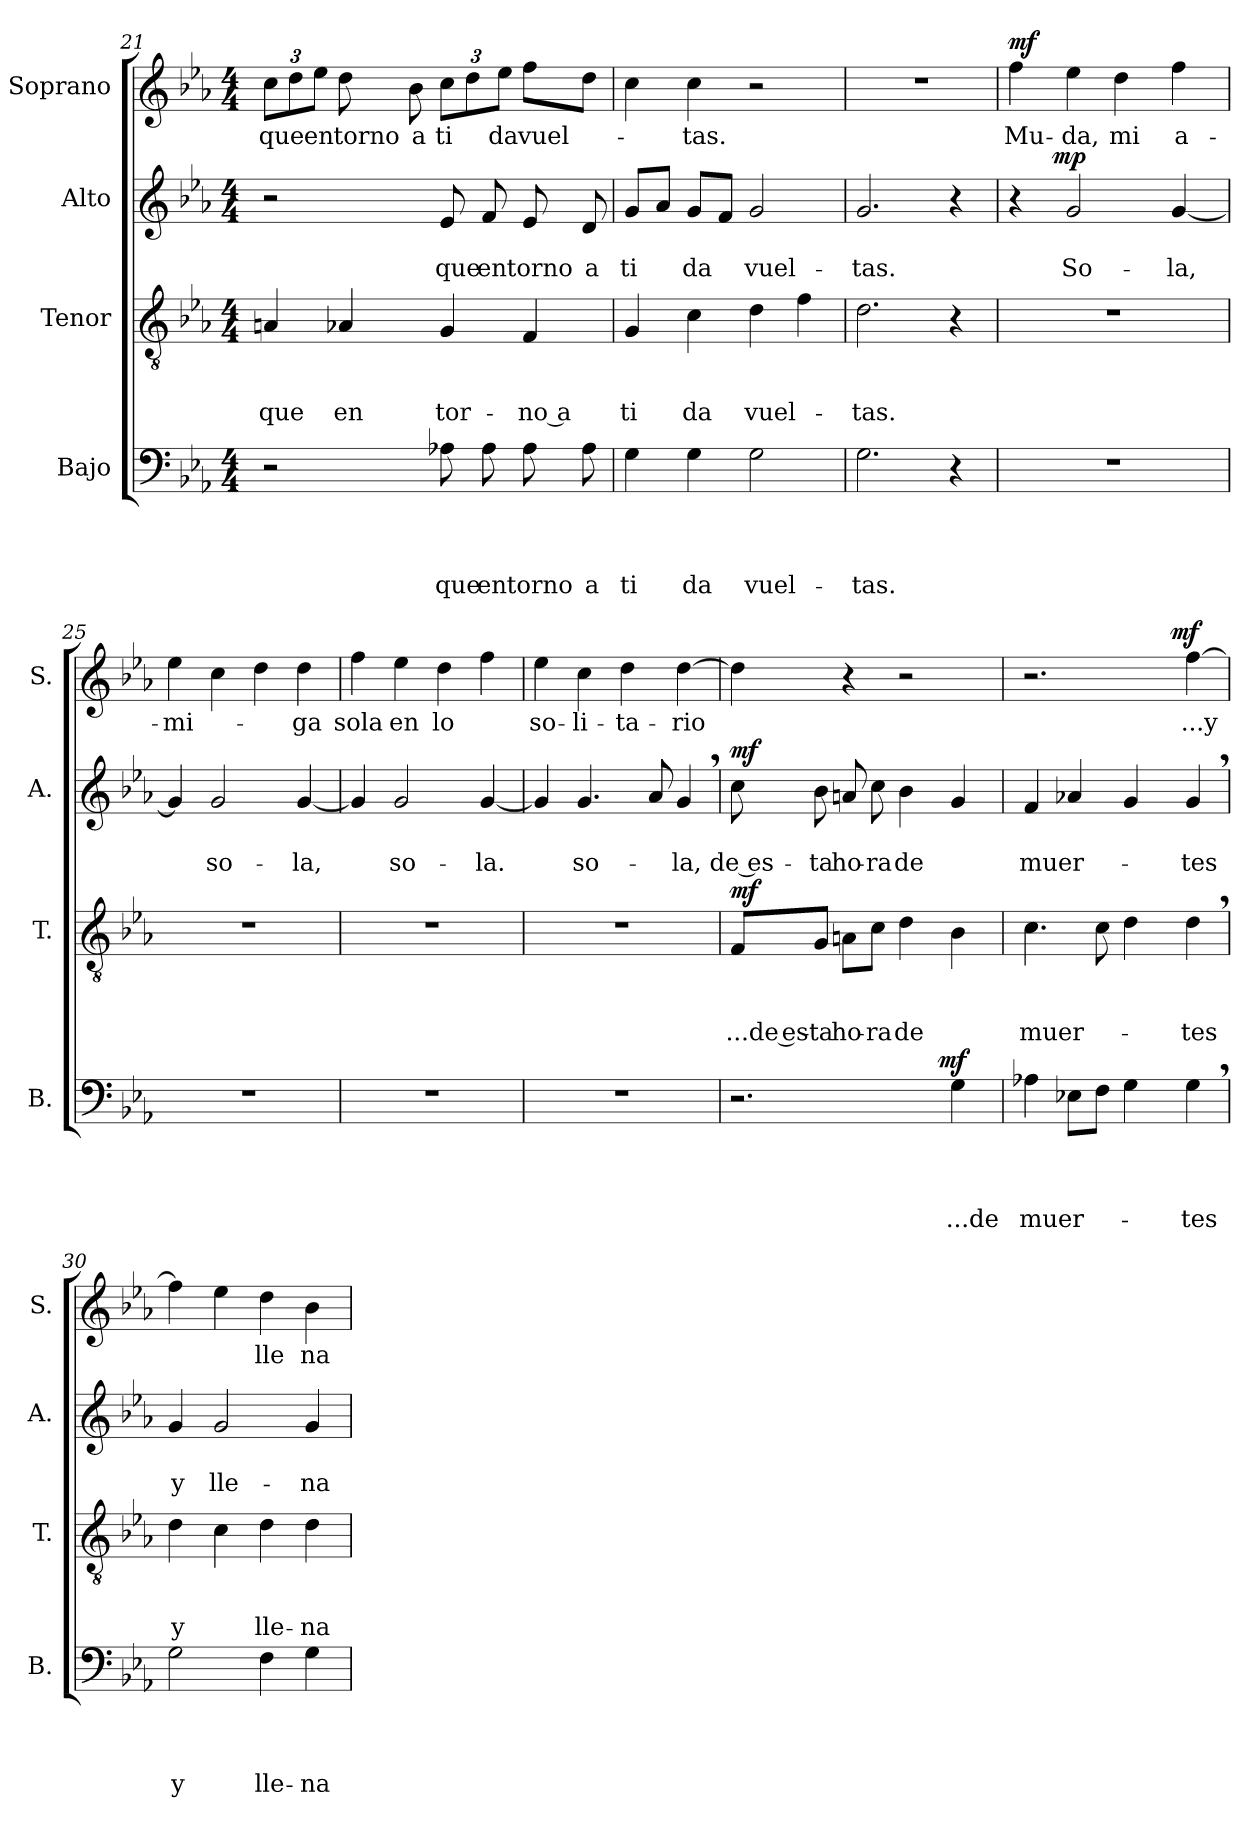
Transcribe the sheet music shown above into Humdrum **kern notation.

**kern	**text	**text	**text	**text	**dynam	**kern	**text	**text	**text	**dynam	**kern	**text	**text	**dynam	**kern	**text	**dynam
*part4	*part4	*part4	*part4	*part4	*part4	*part3	*part3	*part3	*part3	*part3	*part2	*part2	*part2	*part2	*part1	*part1	*part1
*staff4	*staff4	*staff4	*staff4	*staff4	*staff4	*staff3	*staff3	*staff3	*staff3	*staff3	*staff2	*staff2	*staff2	*staff2	*staff1	*staff1	*staff1
*I"Bajo	*	*	*	*	*	*I"Tenor	*	*	*	*	*I"Alto	*	*	*	*I"Soprano	*	*
*I'B.	*	*	*	*	*	*I'T.	*	*	*	*	*I'A.	*	*	*	*I'S.	*	*
*clefF4	*	*	*	*	*	*clefGv2	*	*	*	*	*clefG2	*	*	*	*clefG2	*	*
*k[b-e-a-]	*	*	*	*	*	*k[b-e-a-]	*	*	*	*	*k[b-e-a-]	*	*	*	*k[b-e-a-]	*	*
*E-:	*	*	*	*	*	*E-:	*	*	*	*	*E-:	*	*	*	*E-:	*	*
*M4/4	*	*	*	*	*	*M4/4	*	*	*	*	*M4/4	*	*	*	*M4/4	*	*
=21	=21	=21	=21	=21	=21	=21	=21	=21	=21	=21	=21	=21	=21	=21	=21	=21	=21
!	!	!	!	!	!	!	!	!	!LO:LY:b	!	!	!	!	!	!	!LO:LY:b	!
2r	.	.	.	.	.	4An/	.	.	que	.	2r	.	.	.	12cc\L	que	.
.	.	.	.	.	.	.	.	.	.	.	.	.	.	.	12dd\	.	.
!	!	!	!	!	!	!	!	!	!	!	!	!	!	!	!	!LO:LY:b	!
.	.	.	.	.	.	.	.	.	.	.	.	.	.	.	12ee-\J	en	.
!	!	!	!	!	!	!	!	!	!LO:LY:b	!	!	!	!	!	!	!LO:LY:b	!
.	.	.	.	.	.	4A-X/	.	.	en	.	.	.	.	.	8dd\	tor­no	.
!	!	!	!	!	!	!	!	!	!	!	!	!	!	!	!	!LO:LY:b	!
.	.	.	.	.	.	.	.	.	.	.	.	.	.	.	8b-\	a	.
!	!	!	!	!LO:LY:b	!	!	!	!	!LO:LY:b	!	!	!	!LO:LY:b	!	!	!LO:LY:b	!
8A-X\	.	.	.	que	.	4G/	.	.	tor-	.	8e-/	.	que	.	12cc\L	ti	.
.	.	.	.	.	.	.	.	.	.	.	.	.	.	.	12dd\	.	.
!	!	!	!	!LO:LY:b	!	!	!	!	!	!	!	!	!LO:LY:b	!	!	!	!
8A-\	.	.	.	en	.	.	.	.	.	.	8f/	.	en	.	.	.	.
!	!	!	!	!	!	!	!	!	!	!	!	!	!	!	!	!LO:LY:b	!
.	.	.	.	.	.	.	.	.	.	.	.	.	.	.	12ee-\J	da	.
!	!	!	!	!LO:LY:b	!	!	!	!	!LO:LY:b:rj	!	!	!	!LO:LY:b	!	!	!LO:LY:b	!
8A-\	.	.	.	tor­no	.	4F/	.	.	-no a	.	8e-/	.	tor­no	.	8ff\L	vuel-	.
!	!	!	!	!LO:LY:b	!	!	!	!	!	!	!	!	!LO:LY:b	!	!	!	!
8A-\	.	.	.	a	.	.	.	.	.	.	8d/	.	a	.	8dd\J	.	.
!!LO:PB:g=z
=22	=22	=22	=22	=22	=22	=22	=22	=22	=22	=22	=22	=22	=22	=22	=22	=22	=22
!	!	!	!	!LO:LY:b	!	!	!	!	!LO:LY:b	!	!	!	!LO:LY:b	!	!	!	!
4G\	.	.	.	ti	.	4G/	.	.	ti	.	8g/L	.	ti	.	4cc\	.	.
.	.	.	.	.	.	.	.	.	.	.	8a-/J	.	.	.	.	.	.
!	!	!	!	!LO:LY:b	!	!	!	!	!LO:LY:b	!	!	!	!LO:LY:b	!	!	!LO:LY:b	!
4G\	.	.	.	da	.	4c\	.	.	da	.	8g/L	.	da	.	4cc\	-tas.	.
.	.	.	.	.	.	.	.	.	.	.	8f/J	.	.	.	.	.	.
!	!	!	!	!LO:LY:b	!	!	!	!	!LO:LY:b	!	!	!	!LO:LY:b	!	!	!	!
2G\	.	.	.	vuel-	.	4d\	.	.	vuel-	.	2g/	.	vuel-	.	2r	.	.
.	.	.	.	.	.	4f\	.	.	.	.	.	.	.	.	.	.	.
=23	=23	=23	=23	=23	=23	=23	=23	=23	=23	=23	=23	=23	=23	=23	=23	=23	=23
!	!	!	!	!LO:LY:b	!	!	!	!	!LO:LY:b	!	!	!	!LO:LY:b	!	!	!	!
2.G\	.	.	.	-tas.	.	2.d\	.	.	-tas.	.	2.g/	.	-tas.	.	1r	.	.
4r	.	.	.	.	.	4r	.	.	.	.	4r	.	.	.	.	.	.
=24	=24	=24	=24	=24	=24	=24	=24	=24	=24	=24	=24	=24	=24	=24	=24	=24	=24
!	!	!	!	!	!	!	!	!	!	!	!	!	!	!	!	!LO:LY:b	!LO:DY:a
*	*	*	*	*	*	*	*	*	*	*	*^	*	*	*	*	*	*
1r	.	.	.	.	.	1r	.	.	.	.	4r	8..ryy	.	.	.	4ff\	Mu-	mf
!	!	!	!	!	!	!	!	!	!	!	!	!	!	!	!LO:DY:a	!	!	!
.	.	.	.	.	.	.	.	.	.	.	.	2ryy	.	.	mp	.	.	.
!	!	!	!	!	!	!	!	!	!	!	!	!	!	!LO:LY:b	!	!	!LO:LY:b	!
.	.	.	.	.	.	.	.	.	.	.	2g/	.	.	So-	.	4ee-\	-da,	.
!	!	!	!	!	!	!	!	!	!	!	!	!	!	!	!	!	!LO:LY:b	!
.	.	.	.	.	.	.	.	.	.	.	.	.	.	.	.	4dd\	mi	.
.	.	.	.	.	.	.	.	.	.	.	.	4ryy	.	.	.	.	.	.
!	!	!	!	!	!	!	!	!	!	!	!	!	!	!LO:LY:b	!	!	!LO:LY:b	!
.	.	.	.	.	.	.	.	.	.	.	[<4g/	.	.	-la,	.	4ff\	a-	.
.	.	.	.	.	.	.	.	.	.	.	.	32ryy	.	.	.	.	.	.
=25	=25	=25	=25	=25	=25	=25	=25	=25	=25	=25	=25	=25	=25	=25	=25	=25	=25	=25
!	!	!	!	!	!	!	!	!	!	!	!	!	!	!	!	!	!LO:LY:b	!
*	*	*	*	*	*	*	*	*	*	*	*v	*v	*	*	*	*	*	*
1r	.	.	.	.	.	1r	.	.	.	.	4g/]	.	.	.	4ee-\	-mi-	.
!	!	!	!	!	!	!	!	!	!	!	!	!	!LO:LY:b	!	!	!	!
.	.	.	.	.	.	.	.	.	.	.	2g/	.	so-	.	4cc\	.	.
.	.	.	.	.	.	.	.	.	.	.	.	.	.	.	4dd\	.	.
!	!	!	!	!	!	!	!	!	!	!	!	!	!LO:LY:b	!	!	!LO:LY:b	!
.	.	.	.	.	.	.	.	.	.	.	[<4g/	.	-la,	.	4dd\	-ga	.
=26	=26	=26	=26	=26	=26	=26	=26	=26	=26	=26	=26	=26	=26	=26	=26	=26	=26
!	!	!	!	!	!	!	!	!	!	!	!	!	!	!	!	!LO:LY:b	!
1r	.	.	.	.	.	1r	.	.	.	.	4g/]	.	.	.	4ff\	so­la	.
!	!	!	!	!	!	!	!	!	!	!	!	!	!LO:LY:b	!	!	!LO:LY:b	!
.	.	.	.	.	.	.	.	.	.	.	2g/	.	so-	.	4ee-\	en	.
!	!	!	!	!	!	!	!	!	!	!	!	!	!	!	!	!LO:LY:b	!
.	.	.	.	.	.	.	.	.	.	.	.	.	.	.	4dd\	lo	.
!	!	!	!	!	!	!	!	!	!	!	!	!	!LO:LY:b	!	!	!	!
.	.	.	.	.	.	.	.	.	.	.	[<4g/	.	-la.	.	4ff\	.	.
=27	=27	=27	=27	=27	=27	=27	=27	=27	=27	=27	=27	=27	=27	=27	=27	=27	=27
!	!	!	!	!	!	!	!	!	!	!	!	!	!	!	!	!LO:LY:b	!
1r	.	.	.	.	.	1r	.	.	.	.	4g/]	.	.	.	4ee-\	so-	.
!	!	!	!	!	!	!	!	!	!	!	!	!	!LO:LY:b	!	!	!LO:LY:b	!
.	.	.	.	.	.	.	.	.	.	.	4.g/	.	so-	.	4cc\	-li-	.
!	!	!	!	!	!	!	!	!	!	!	!	!	!	!	!	!LO:LY:b	!
.	.	.	.	.	.	.	.	.	.	.	.	.	.	.	4dd\	-ta-	.
.	.	.	.	.	.	.	.	.	.	.	8a-/	.	.	.	.	.	.
!	!	!	!	!	!	!	!	!	!	!	!	!	!LO:LY:b	!	!	!LO:LY:b	!
.	.	.	.	.	.	.	.	.	.	.	4g,>/	.	-la,	.	[>4dd\	-rio	.
=28	=28	=28	=28	=28	=28	=28	=28	=28	=28	=28	=28	=28	=28	=28	=28	=28	=28
!	!	!	!	!	!	!	!	!	!LO:LY:b:rj	!LO:DY:a	!	!	!LO:LY:b:rj	!LO:DY:a	!	!	!
*^	*	*	*	*	*	*	*	*	*	*	*	*	*	*	*	*	*
2.r	2ryy	.	.	.	.	.	8F/L	.	.	...de es-	mf	8cc\	.	de es-	mf	4dd\]	.	.
!	!	!	!	!	!	!	!	!	!	!LO:LY:b	!	!	!	!LO:LY:b	!	!	!	!
.	.	.	.	.	.	.	8G/J	.	.	-ta	.	8b-\	.	-ta	.	.	.	.
!	!	!	!	!	!	!	!	!	!	!LO:LY:b	!	!	!	!LO:LY:b	!	!	!	!
.	.	.	.	.	.	.	8An\L	.	.	ho-	.	8an/	.	ho-	.	4r	.	.
!	!	!	!	!	!	!	!	!	!	!LO:LY:b:rj	!	!	!	!LO:LY:b:rj	!	!	!	!
.	.	.	.	.	.	.	8c\J	.	.	-ra	.	8cc\	.	-ra	.	.	.	.
!	!	!	!	!	!	!	!	!	!	!LO:LY:b	!	!	!	!LO:LY:b	!	!	!	!
.	8..ryy	.	.	.	.	.	4d\	.	.	de	.	4b-\	.	de	.	2r	.	.
!	!	!	!	!	!	!LO:DY:a	!	!	!	!	!	!	!	!	!	!	!	!
.	4ryy	.	.	.	.	mf	.	.	.	.	.	.	.	.	.	.	.	.
!	!	!	!	!	!LO:LY:b	!	!	!	!	!	!	!	!	!	!	!	!	!
4G\	.	.	.	.	...de	.	4B-\	.	.	.	.	4g/	.	.	.	.	.	.
.	32ryy	.	.	.	.	.	.	.	.	.	.	.	.	.	.	.	.	.
=29	=29	=29	=29	=29	=29	=29	=29	=29	=29	=29	=29	=29	=29	=29	=29	=29	=29	=29
!	!	!	!	!	!LO:LY:b	!	!	!	!	!LO:LY:b	!	!	!	!LO:LY:b	!	!	!	!
*v	*v	*	*	*	*	*	*	*	*	*	*	*	*	*	*	*^	*	*
4A-X\	.	.	.	muer-	.	4.c\	.	.	muer-	.	4f/	.	muer-	.	2.r	3%2ryy	.	.
8E-X\L	.	.	.	.	.	.	.	.	.	.	4a-X/	.	.	.	.	.	.	.
8F\J	.	.	.	.	.	8c\	.	.	.	.	.	.	.	.	.	.	.	.
4G\	.	.	.	.	.	4d\	.	.	.	.	4g/	.	.	.	.	.	.	.
.	.	.	.	.	.	.	.	.	.	.	.	.	.	.	.	24ryy	.	.
!	!	!	!	!	!	!	!	!	!	!	!	!	!	!	!	!	!	!LO:DY:a
.	.	.	.	.	.	.	.	.	.	.	.	.	.	.	.	6..ryy	.	mf
!	!	!	!	!LO:LY:b	!	!	!	!	!LO:LY:b	!	!	!	!LO:LY:b	!	!	!	!LO:LY:b:rj	!
4G,>\	.	.	.	-tes	.	4d,>\	.	.	-tes	.	4g,>/	.	-tes	.	[<4ff\	.	...y	.
!!LO:LB:g=z
=30	=30	=30	=30	=30	=30	=30	=30	=30	=30	=30	=30	=30	=30	=30	=30	=30	=30	=30
!	!	!	!	!LO:LY:b	!	!	!	!	!LO:LY:b	!	!	!	!LO:LY:b	!	!	!	!	!
*	*	*	*	*	*	*	*	*	*	*	*	*	*	*	*v	*v	*	*
2G\	.	.	.	y	.	4d\	.	.	y	.	4g/	.	y	.	4ff\]	.	.
!	!	!	!	!	!	!	!	!	!	!	!	!	!LO:LY:b	!	!	!	!
.	.	.	.	.	.	4c\	.	.	.	.	2g/	.	lle-	.	4ee-\	.	.
!	!	!	!	!LO:LY:b	!	!	!	!	!LO:LY:b	!	!	!	!	!	!	!LO:LY:b	!
4F\	.	.	.	lle-	.	4d\	.	.	lle-	.	.	.	.	.	4dd\	lle	.
!	!	!	!	!LO:LY:b	!	!	!	!	!LO:LY:b	!	!	!	!LO:LY:b	!	!	!LO:LY:b	!
4G\	.	.	.	-na	.	4d\	.	.	-na	.	4g/	.	-na	.	4b-\	na	.
=	=	=	=	=	=	=	=	=	=	=	=	=	=	=	=	=	=
*-	*-	*-	*-	*-	*-	*-	*-	*-	*-	*-	*-	*-	*-	*-	*-	*-	*-
